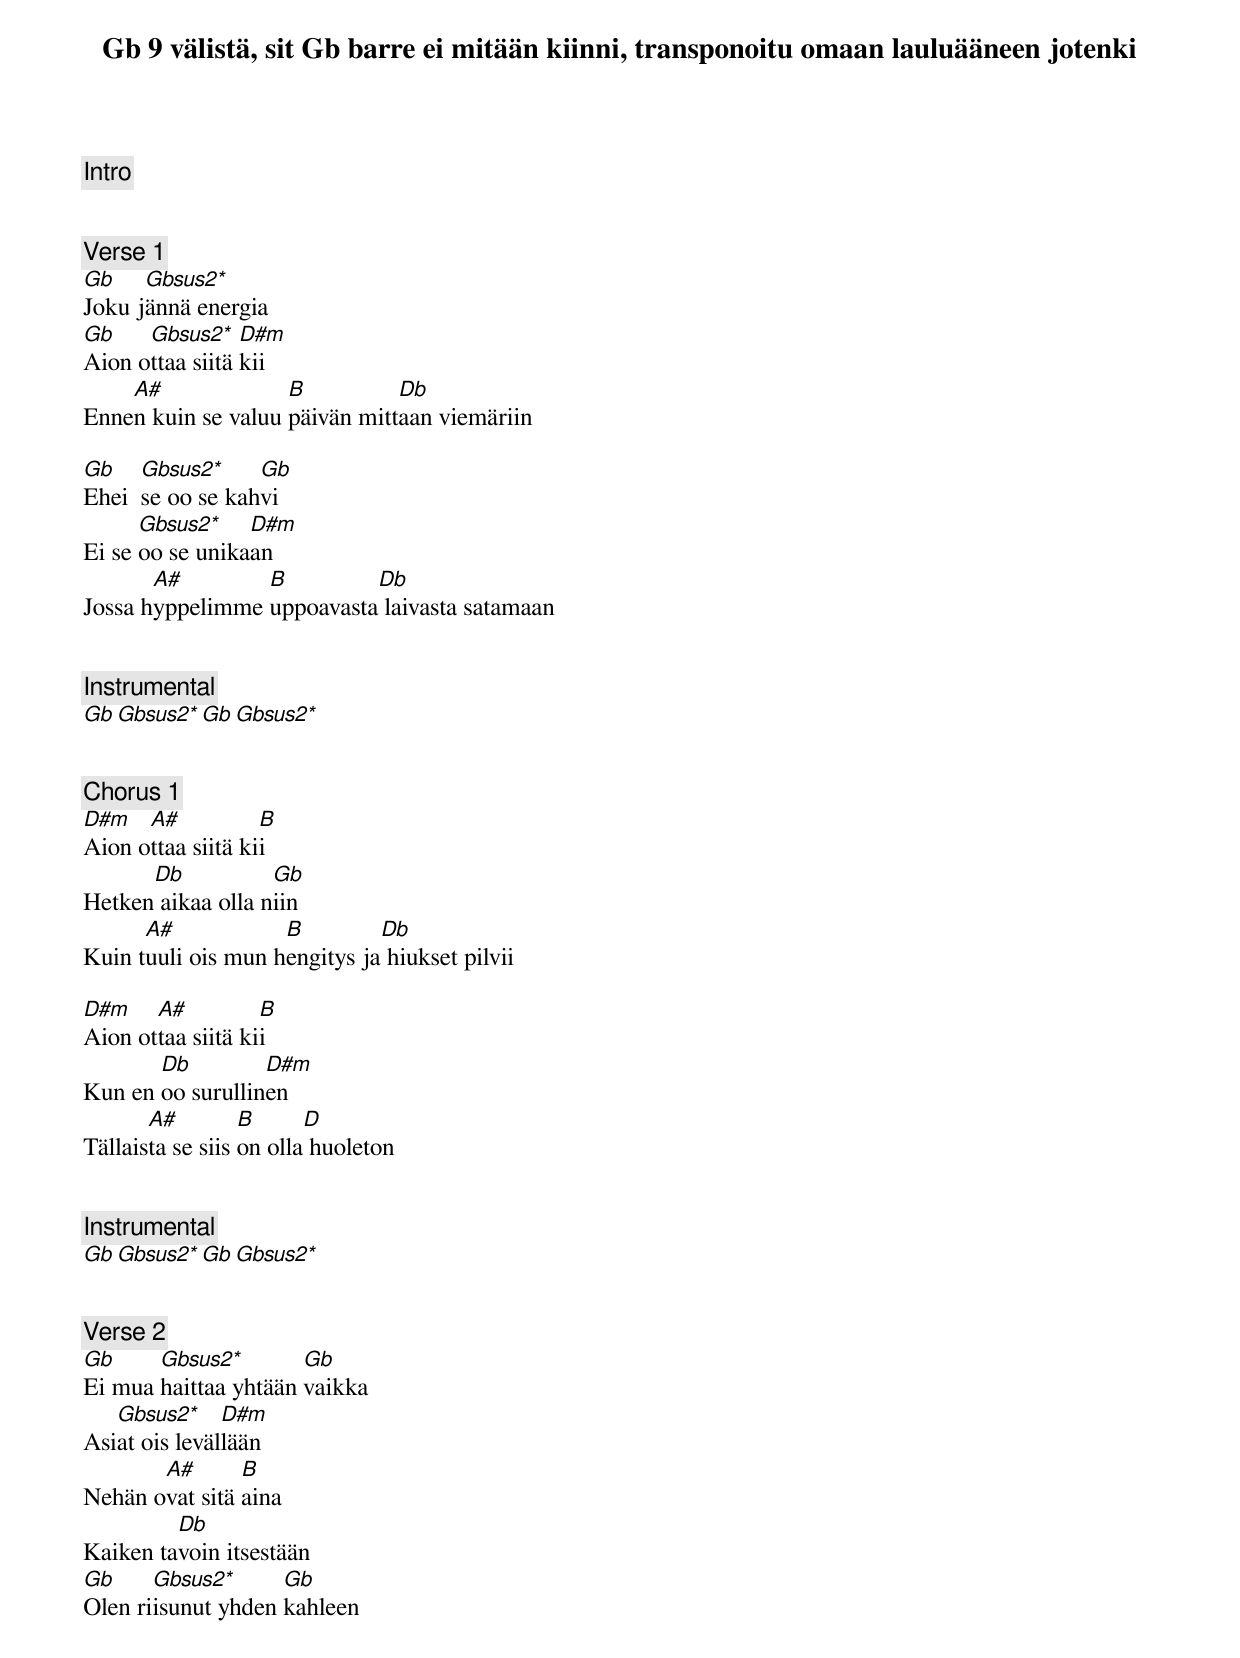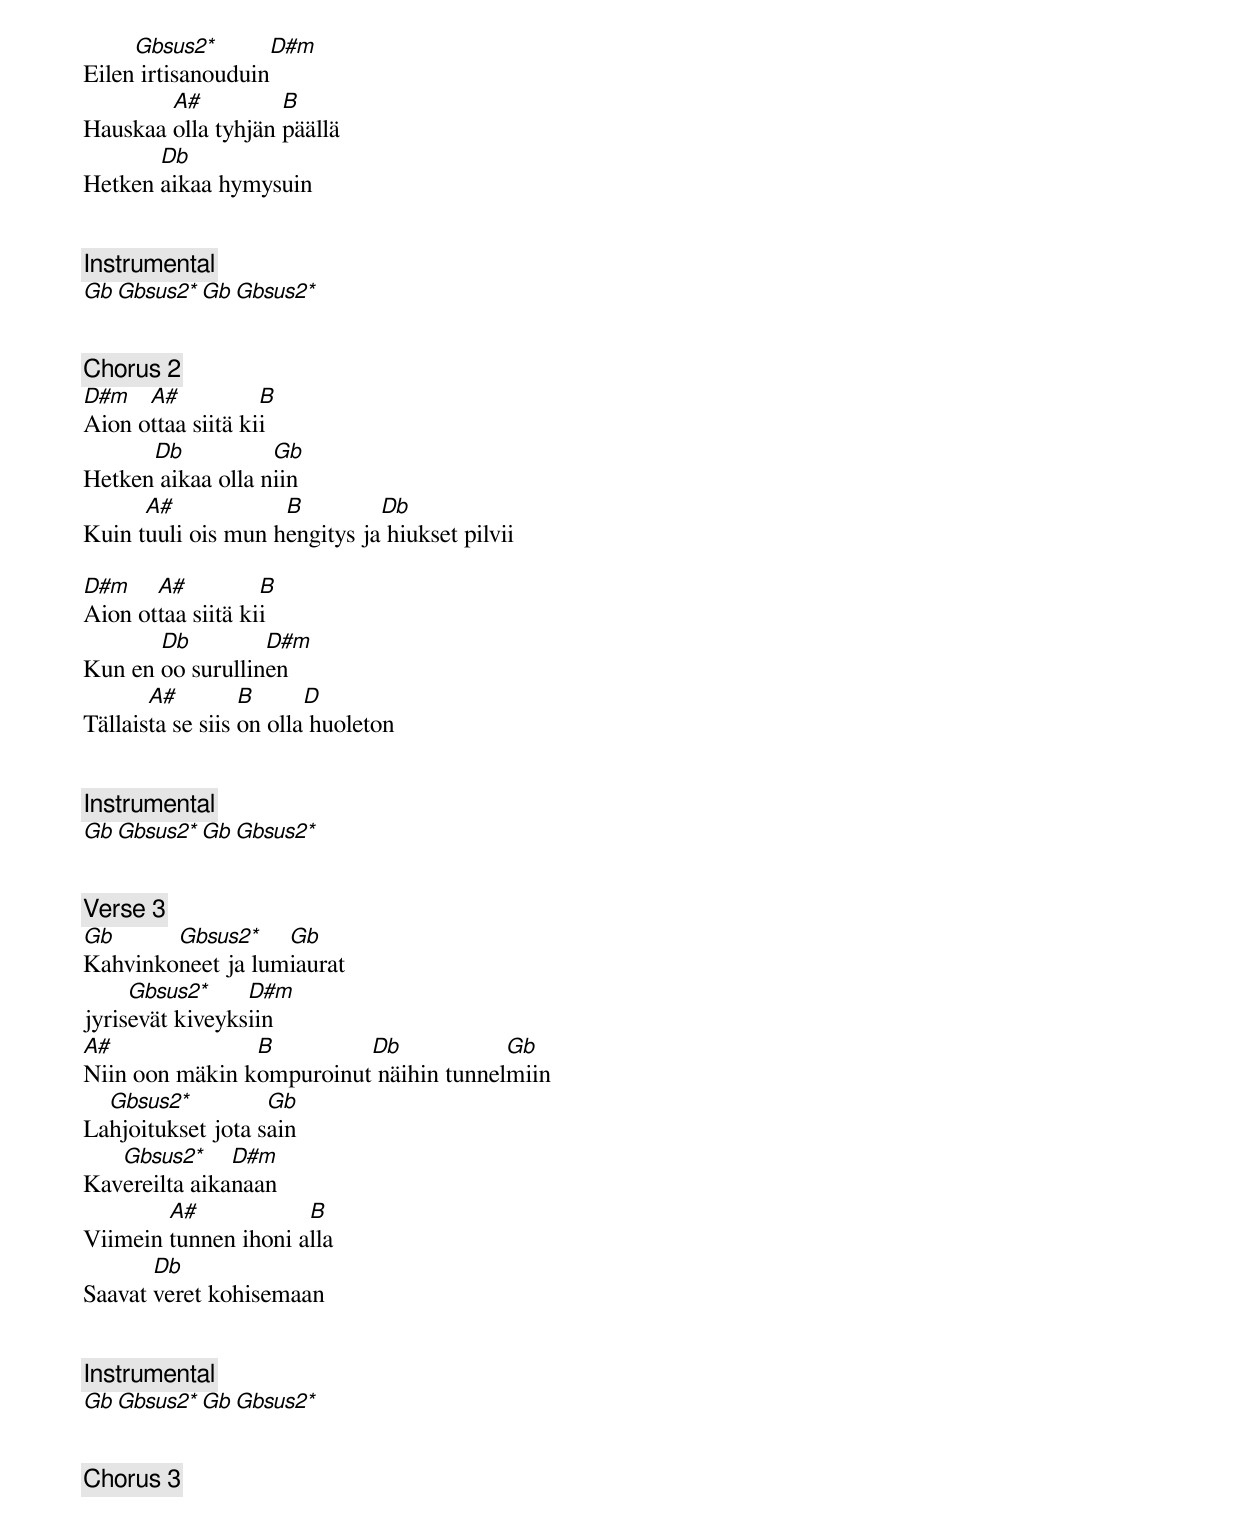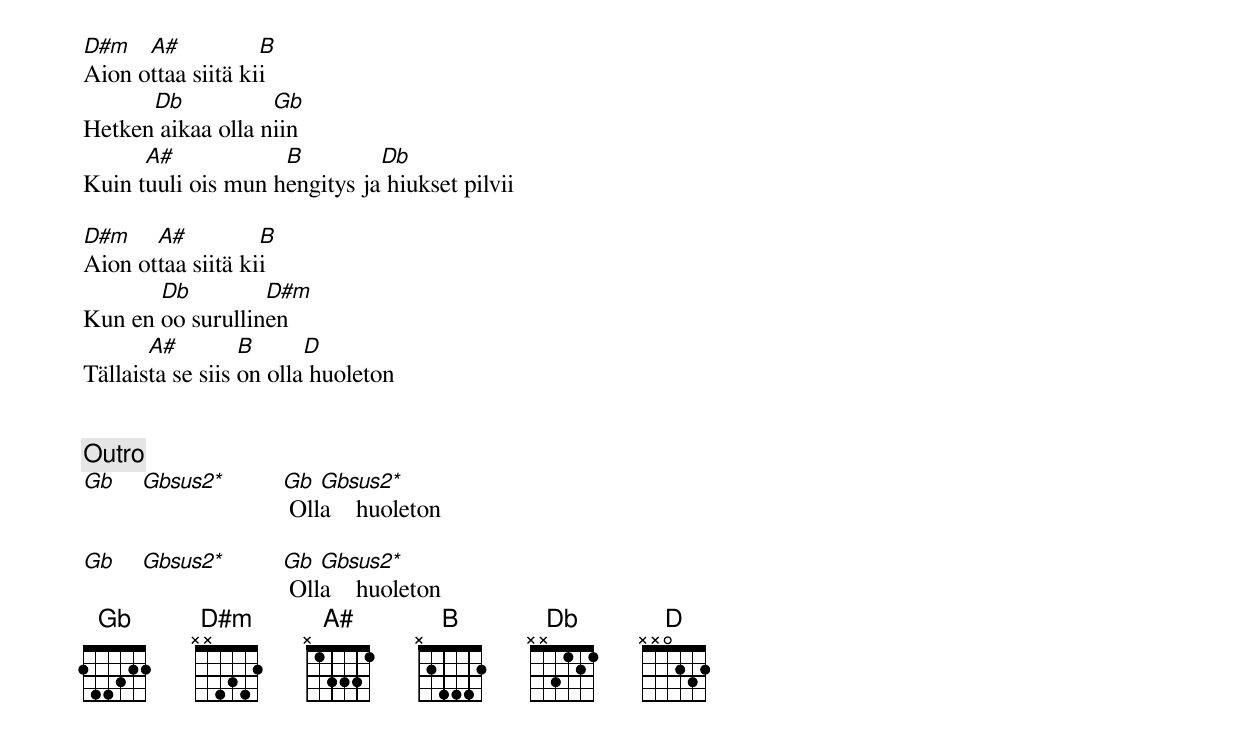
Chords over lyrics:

[Intro]
Gb 9 välistä, sit Gb barre ei mitään kiinni, transponoitu omaan lauluääneen jotenki


[Verse 1]
Gb    Gbsus2*
Joku jännä energia
Gb    Gbsus2*    D#m
Aion ottaa siitä kii
    A#              B          Db
Ennen kuin se valuu päivän mittaan viemäriin

Gb    Gbsus2*     Gb
Ehei  se oo se kahvi
      Gbsus2*    D#m
Ei se oo se unikaan
       A#        B         Db
Jossa hyppelimme uppoavasta laivasta satamaan


[Instrumental]
Gb  Gbsus2*  Gb  Gbsus2*


[Chorus 1]
D#m   A#           B
Aion ottaa siitä kii
      Db           Gb
Hetken aikaa olla niin
      A#            B         Db
Kuin tuuli ois mun hengitys ja hiukset pilvii

D#m    A#          B
Aion ottaa siitä kii
       Db         D#m
Kun en oo surullinen
       A#         B      D
Tällaista se siis on olla huoleton


[Instrumental]
Gb  Gbsus2*  Gb  Gbsus2*


[Verse 2]
Gb     Gbsus2*        Gb
Ei mua haittaa yhtään vaikka
   Gbsus2*     D#m
Asiat ois levällään
       A#       B
Nehän ovat sitä aina
         Db
Kaiken tavoin itsestään
Gb     Gbsus2*      Gb
Olen riisunut yhden kahleen
     Gbsus2*       D#m
Eilen irtisanouduin
        A#          B
Hauskaa olla tyhjän päällä
       Db
Hetken aikaa hymysuin


[Instrumental]
Gb  Gbsus2*  Gb  Gbsus2*


[Chorus 2]
D#m   A#           B
Aion ottaa siitä kii
      Db           Gb
Hetken aikaa olla niin
      A#            B         Db
Kuin tuuli ois mun hengitys ja hiukset pilvii

D#m    A#          B
Aion ottaa siitä kii
       Db         D#m
Kun en oo surullinen
       A#         B      D
Tällaista se siis on olla huoleton


[Instrumental]
Gb  Gbsus2*  Gb  Gbsus2*


[Verse 3]
Gb      Gbsus2*    Gb
Kahvinkoneet ja lumiaurat
     Gbsus2*     D#m
jyrisevät kiveyksiin
A#              B         Db            Gb
Niin oon mäkin kompuroinut näihin tunnelmiin
  Gbsus2*          Gb
Lahjoitukset jota sain
   Gbsus2*     D#m
Kavereilta aikanaan
        A#            B
Viimein tunnen ihoni alla
       Db
Saavat veret kohisemaan


[Instrumental]
Gb  Gbsus2*  Gb  Gbsus2*


[Chorus 3]
D#m   A#           B
Aion ottaa siitä kii
      Db           Gb
Hetken aikaa olla niin
      A#            B         Db
Kuin tuuli ois mun hengitys ja hiukset pilvii

D#m    A#          B
Aion ottaa siitä kii
       Db         D#m
Kun en oo surullinen
       A#         B      D
Tällaista se siis on olla huoleton


[Outro]
Gb  Gbsus2*  Gb  Gbsus2*
              Olla    huoleton

Gb  Gbsus2*  Gb  Gbsus2*
              Olla    huoleton
